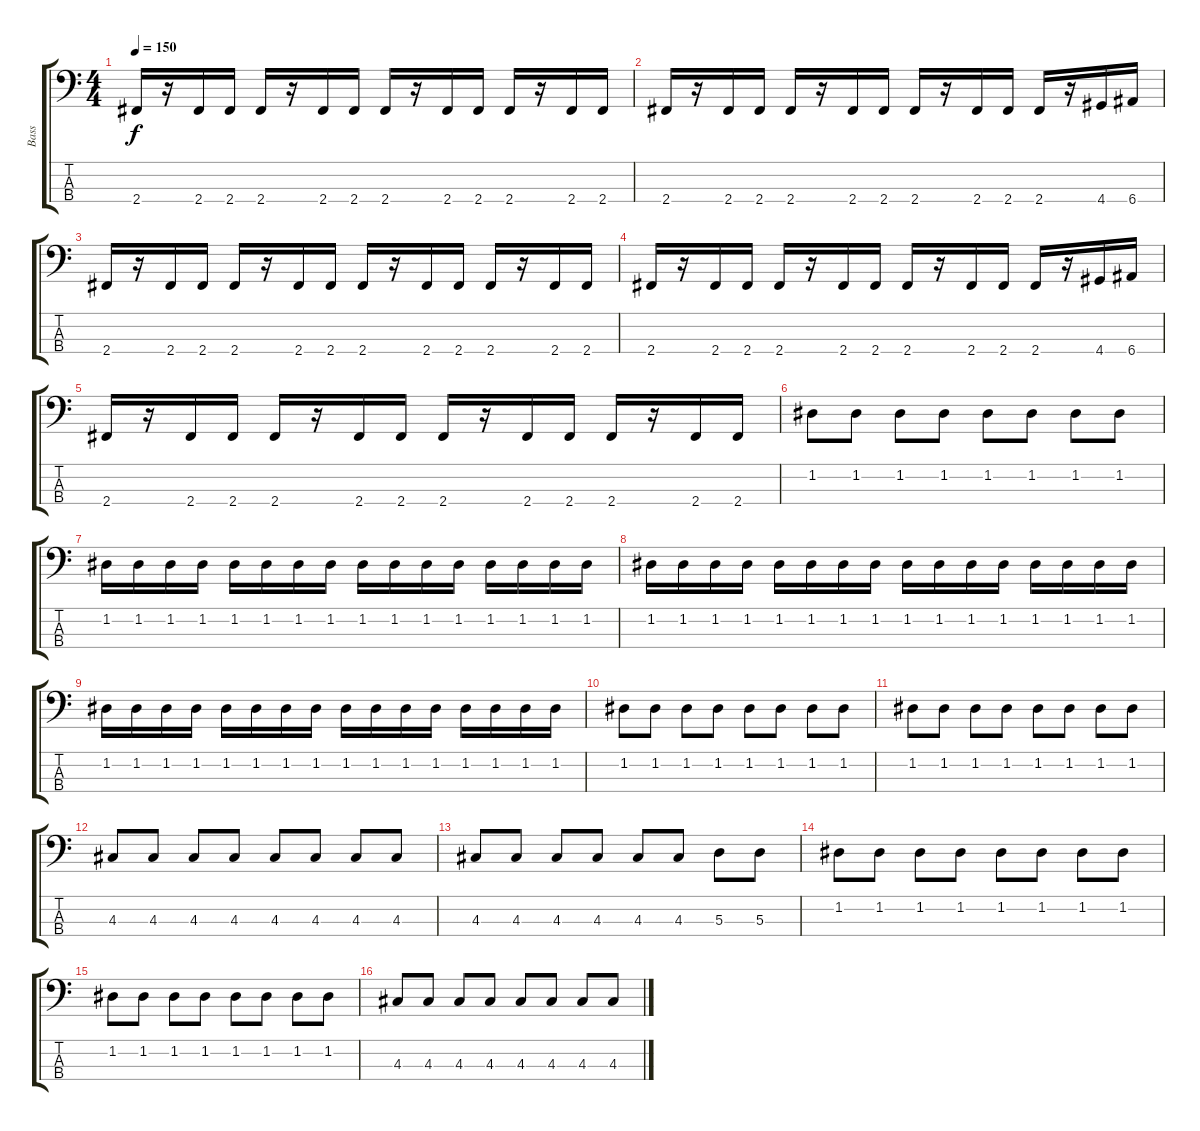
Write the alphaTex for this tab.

\track ("Bass" "Bass") {instrument electricbasspick}
\staff {score tabs}
\tuning (G2 D2 A1 E1) {hide}
\ts (4 4)
\tempo 150
\clef f4
\ks c
2.4.16{dy f} r.16 2.4.16 2.4.16 2.4.16 r.16 2.4.16 2.4.16 2.4.16 r.16 2.4.16 2.4.16 2.4.16 r.16 2.4.16 2.4.16 |
2.4.16 r.16 2.4.16 2.4.16 2.4.16 r.16 2.4.16 2.4.16 2.4.16 r.16 2.4.16 2.4.16 2.4.16 r.16 4.4.16 6.4.16 |
2.4.16 r.16 2.4.16 2.4.16 2.4.16 r.16 2.4.16 2.4.16 2.4.16 r.16 2.4.16 2.4.16 2.4.16 r.16 2.4.16 2.4.16 |
2.4.16 r.16 2.4.16 2.4.16 2.4.16 r.16 2.4.16 2.4.16 2.4.16 r.16 2.4.16 2.4.16 2.4.16 r.16 4.4.16 6.4.16 |
2.4.16 r.16 2.4.16 2.4.16 2.4.16 r.16 2.4.16 2.4.16 2.4.16 r.16 2.4.16 2.4.16 2.4.16 r.16 2.4.16 2.4.16 |
1.2.8 1.2.8 1.2.8 1.2.8 1.2.8 1.2.8 1.2.8 1.2.8 |
1.2.16 1.2.16 1.2.16 1.2.16 1.2.16 1.2.16 1.2.16 1.2.16 1.2.16 1.2.16 1.2.16 1.2.16 1.2.16 1.2.16 1.2.16 1.2.16 |
1.2.16 1.2.16 1.2.16 1.2.16 1.2.16 1.2.16 1.2.16 1.2.16 1.2.16 1.2.16 1.2.16 1.2.16 1.2.16 1.2.16 1.2.16 1.2.16 |
1.2.16 1.2.16 1.2.16 1.2.16 1.2.16 1.2.16 1.2.16 1.2.16 1.2.16 1.2.16 1.2.16 1.2.16 1.2.16 1.2.16 1.2.16 1.2.16 |
1.2.8 1.2.8 1.2.8 1.2.8 1.2.8 1.2.8 1.2.8 1.2.8 |
1.2.8 1.2.8 1.2.8 1.2.8 1.2.8 1.2.8 1.2.8 1.2.8 |
4.3.8 4.3.8 4.3.8 4.3.8 4.3.8 4.3.8 4.3.8 4.3.8 |
4.3.8 4.3.8 4.3.8 4.3.8 4.3.8 4.3.8 5.3.8 5.3.8 |
1.2.8 1.2.8 1.2.8 1.2.8 1.2.8 1.2.8 1.2.8 1.2.8 |
1.2.8 1.2.8 1.2.8 1.2.8 1.2.8 1.2.8 1.2.8 1.2.8 |
4.3.8 4.3.8 4.3.8 4.3.8 4.3.8 4.3.8 4.3.8 4.3.8
